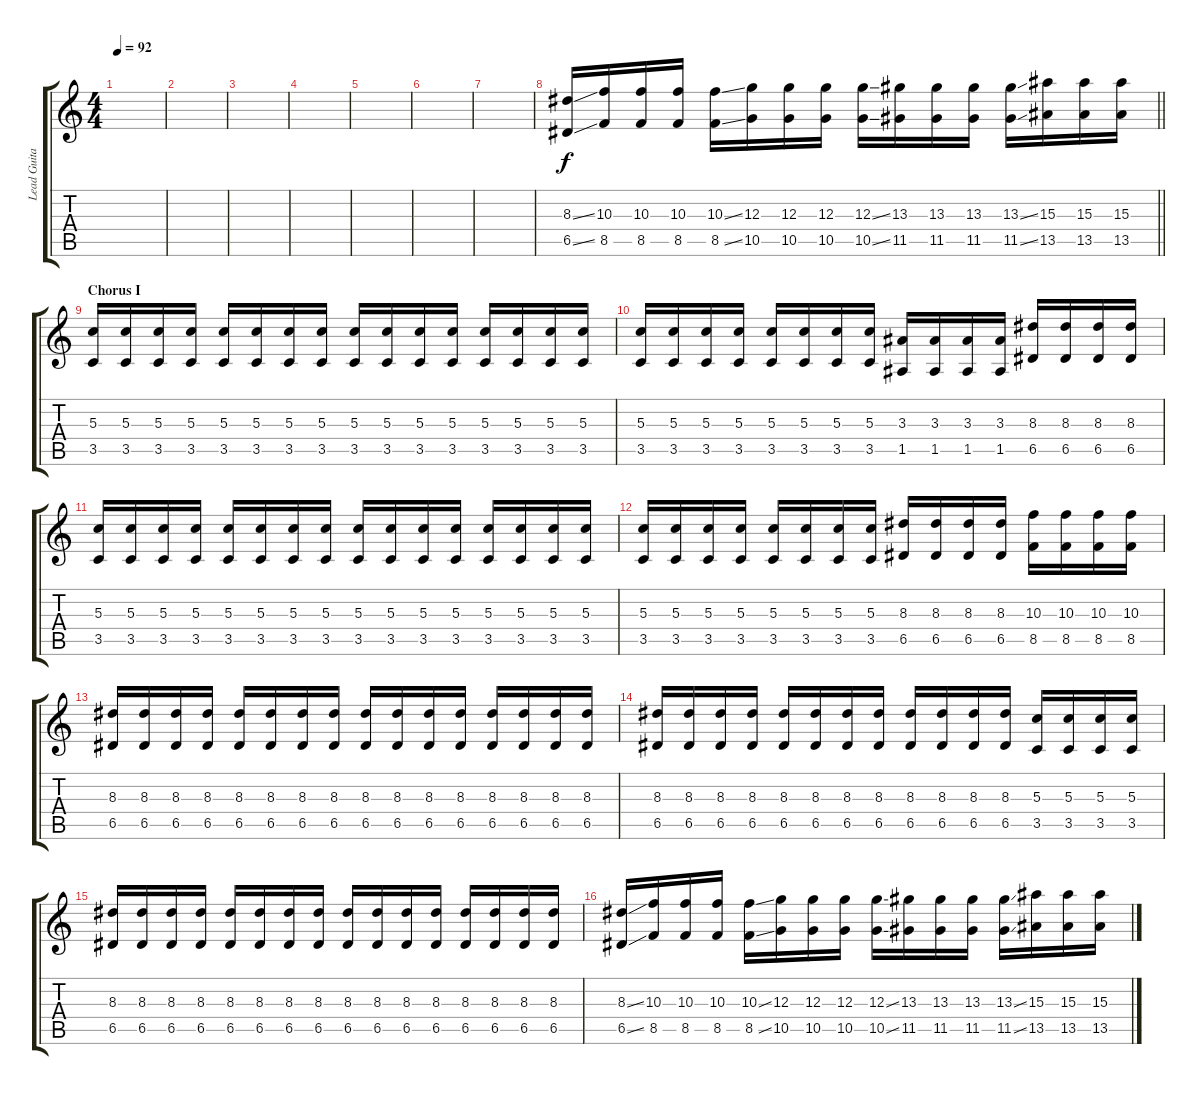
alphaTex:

\track ("Lead Guitar" "Lead Guita") {instrument overdrivenguitar}
\staff {score tabs}
\tuning (E4 B3 G3 D3 A2 E2) {hide}
\ts (4 4)
\tempo 92
\clef g2
\ks c
|
|
|
|
|
|
|
\barLineRight lightlight
(8.3{ss} 6.5{ss}).16 (10.3 8.5).16 (10.3 8.5).16 (10.3 8.5).16 (10.3{ss} 8.5{ss}).16 (12.3 10.5).16 (12.3 10.5).16 (12.3 10.5).16 (12.3{ss} 10.5{ss}).16 (13.3 11.5).16 (13.3 11.5).16 (13.3 11.5).16 (13.3{ss} 11.5{ss}).16 (15.3 13.5).16 (15.3 13.5).16 (15.3 13.5).16 |
\section ("" "Chorus I")
(5.3 3.5).16 (5.3 3.5).16 (5.3 3.5).16 (5.3 3.5).16 (5.3 3.5).16 (5.3 3.5).16 (5.3 3.5).16 (5.3 3.5).16 (5.3 3.5).16 (5.3 3.5).16 (5.3 3.5).16 (5.3 3.5).16 (5.3 3.5).16 (5.3 3.5).16 (5.3 3.5).16 (5.3 3.5).16 |
(5.3 3.5).16 (5.3 3.5).16 (5.3 3.5).16 (5.3 3.5).16 (5.3 3.5).16 (5.3 3.5).16 (5.3 3.5).16 (5.3 3.5).16 (3.3 1.5).16 (3.3 1.5).16 (3.3 1.5).16 (3.3 1.5).16 (8.3 6.5).16 (8.3 6.5).16 (8.3 6.5).16 (8.3 6.5).16 |
(5.3 3.5).16 (5.3 3.5).16 (5.3 3.5).16 (5.3 3.5).16 (5.3 3.5).16 (5.3 3.5).16 (5.3 3.5).16 (5.3 3.5).16 (5.3 3.5).16 (5.3 3.5).16 (5.3 3.5).16 (5.3 3.5).16 (5.3 3.5).16 (5.3 3.5).16 (5.3 3.5).16 (5.3 3.5).16 |
(5.3 3.5).16 (5.3 3.5).16 (5.3 3.5).16 (5.3 3.5).16 (5.3 3.5).16 (5.3 3.5).16 (5.3 3.5).16 (5.3 3.5).16 (8.3 6.5).16 (8.3 6.5).16 (8.3 6.5).16 (8.3 6.5).16 (10.3 8.5).16 (10.3 8.5).16 (10.3 8.5).16 (10.3 8.5).16 |
(8.3 6.5).16 (8.3 6.5).16 (8.3 6.5).16 (8.3 6.5).16 (8.3 6.5).16 (8.3 6.5).16 (8.3 6.5).16 (8.3 6.5).16 (8.3 6.5).16 (8.3 6.5).16 (8.3 6.5).16 (8.3 6.5).16 (8.3 6.5).16 (8.3 6.5).16 (8.3 6.5).16 (8.3 6.5).16 |
(8.3 6.5).16 (8.3 6.5).16 (8.3 6.5).16 (8.3 6.5).16 (8.3 6.5).16 (8.3 6.5).16 (8.3 6.5).16 (8.3 6.5).16 (8.3 6.5).16 (8.3 6.5).16 (8.3 6.5).16 (8.3 6.5).16 (5.3 3.5).16 (5.3 3.5).16 (5.3 3.5).16 (5.3 3.5).16 |
(8.3 6.5).16 (8.3 6.5).16 (8.3 6.5).16 (8.3 6.5).16 (8.3 6.5).16 (8.3 6.5).16 (8.3 6.5).16 (8.3 6.5).16 (8.3 6.5).16 (8.3 6.5).16 (8.3 6.5).16 (8.3 6.5).16 (8.3 6.5).16 (8.3 6.5).16 (8.3 6.5).16 (8.3 6.5).16 |
(8.3{ss} 6.5{ss}).16 (10.3 8.5).16 (10.3 8.5).16 (10.3 8.5).16 (10.3{ss} 8.5{ss}).16 (12.3 10.5).16 (12.3 10.5).16 (12.3 10.5).16 (12.3{ss} 10.5{ss}).16 (13.3 11.5).16 (13.3 11.5).16 (13.3 11.5).16 (13.3{ss} 11.5{ss}).16 (15.3 13.5).16 (15.3 13.5).16 (15.3 13.5).16
